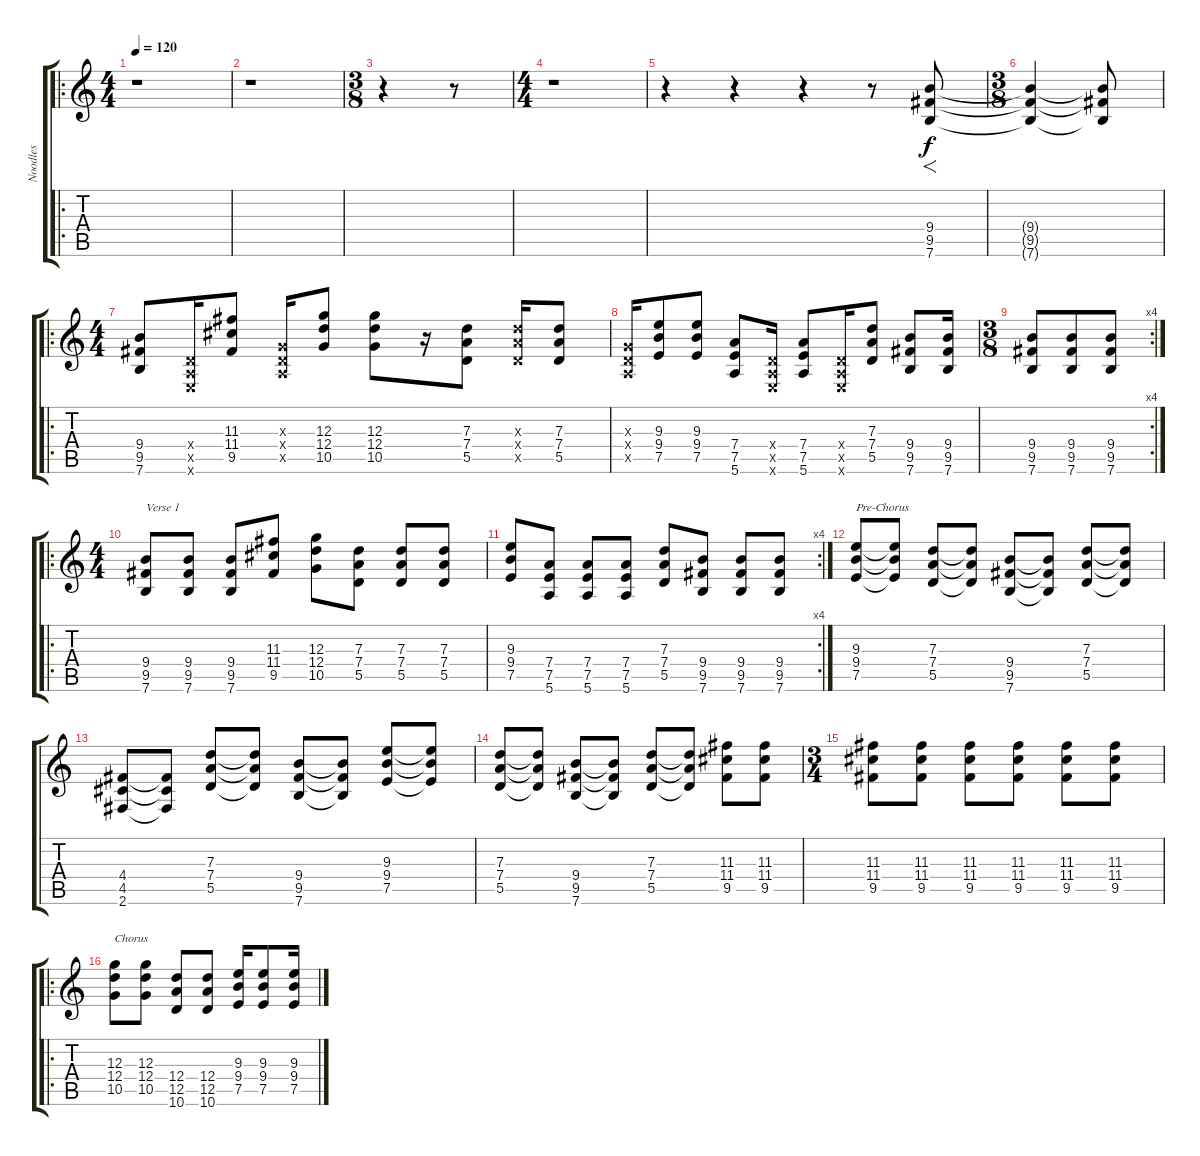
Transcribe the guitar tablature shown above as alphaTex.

\track ("Noodles" "Noodles") {instrument distortionguitar}
\staff {score tabs}
\tuning (E4 B3 G3 D3 A2 E2) {hide}
\ro
\ts (4 4)
\tempo 120
\clef g2
\ks c
r.1{dy f instrument distortionguitar} |
r.1 |
\ts (3 8)
r.4 r.8 |
\ts (4 4)
r.1 |
r.4 r.4 r.4 r.8 (9.4 9.5 7.6).8{f balance 11} |
\ts (3 8)
(9.4{t} 9.5{t} 7.6{t}).4 (9.4{t} 9.5{t} 7.6{t}).8 |
\ro
\ts (4 4)
(9.4 9.5 7.6).8 (0.4{x} 0.5{x} 0.6{x}).16 (11.3 11.4 9.5).8 (0.3{x} 0.4{x} 0.5{x}).16 (12.3 12.4 10.5).8 (12.3 12.4 10.5).8 r.16 (7.3 7.4 5.5).8 (7.3{x} 7.4{x} 5.5{x}).16 (7.3 7.4 5.5).8 |
(0.3{x} 0.4{x} 0.5{x}).16 (9.3 9.4 7.5).8 (9.3 9.4 7.5).8 (7.4 7.5 5.6).8 (0.4{x} 0.5{x} 0.6{x}).16 (7.4 7.5 5.6).8 (0.4{x} 0.5{x} 0.6{x}).16 (7.3 7.4 5.5).8 (9.4 9.5 7.6).8 (9.4 9.5 7.6).16 |
\rc 4
\ts (3 8)
(9.4 9.5 7.6).8 (9.4 9.5 7.6).8 (9.4 9.5 7.6).8 |
\ro
\ts (4 4)
(9.4 9.5 7.6).8{txt "Verse 1" instrument electricguitarmuted} (9.4 9.5 7.6).8 (9.4 9.5 7.6).8 (11.3 11.4 9.5).8 (12.3 12.4 10.5).8 (7.3 7.4 5.5).8 (7.3 7.4 5.5).8 (7.3 7.4 5.5).8 |
\rc 4
(9.3 9.4 7.5).8 (7.4 7.5 5.6).8 (7.4 7.5 5.6).8 (7.4 7.5 5.6).8 (7.3 7.4 5.5).8 (9.4 9.5 7.6).8 (9.4 9.5 7.6).8 (9.4 9.5 7.6).8 |
(9.3 9.4 7.5).8{txt "Pre-Chorus" instrument distortionguitar} (9.3{t} 9.4{t} 7.5{t}).8 (7.3 7.4 5.5).8 (7.3{t} 7.4{t} 5.5{t}).8 (9.4 9.5 7.6).8 (9.4{t} 9.5{t} 7.6{t}).8 (7.3 7.4 5.5).8 (7.3{t} 7.4{t} 5.5{t}).8 |
(4.4 4.5 2.6).8 (4.4{t} 4.5{t} 2.6{t}).8 (7.3 7.4 5.5).8 (7.3{t} 7.4{t} 5.5{t}).8 (9.4 9.5 7.6).8 (9.4{t} 9.5{t} 7.6{t}).8 (9.3 9.4 7.5).8 (9.3{t} 9.4{t} 7.5{t}).8 |
(7.3 7.4 5.5).8 (7.3{t} 7.4{t} 5.5{t}).8 (9.4 9.5 7.6).8 (9.4{t} 9.5{t} 7.6{t}).8 (7.3 7.4 5.5).8 (7.3{t} 7.4{t} 5.5{t}).8 (11.3 11.4 9.5).8 (11.3 11.4 9.5).8 |
\ts (3 4)
(11.3 11.4 9.5).8 (11.3 11.4 9.5).8 (11.3 11.4 9.5).8 (11.3 11.4 9.5).8 (11.3 11.4 9.5).8 (11.3 11.4 9.5).8 |
\ro
(12.3 12.4 10.5).8{txt "Chorus"} (12.3 12.4 10.5).8 (12.4 12.5 10.6).8 (12.4 12.5 10.6).8 (9.3 9.4 7.5).16 (9.3 9.4 7.5).8 (9.3 9.4 7.5).16
